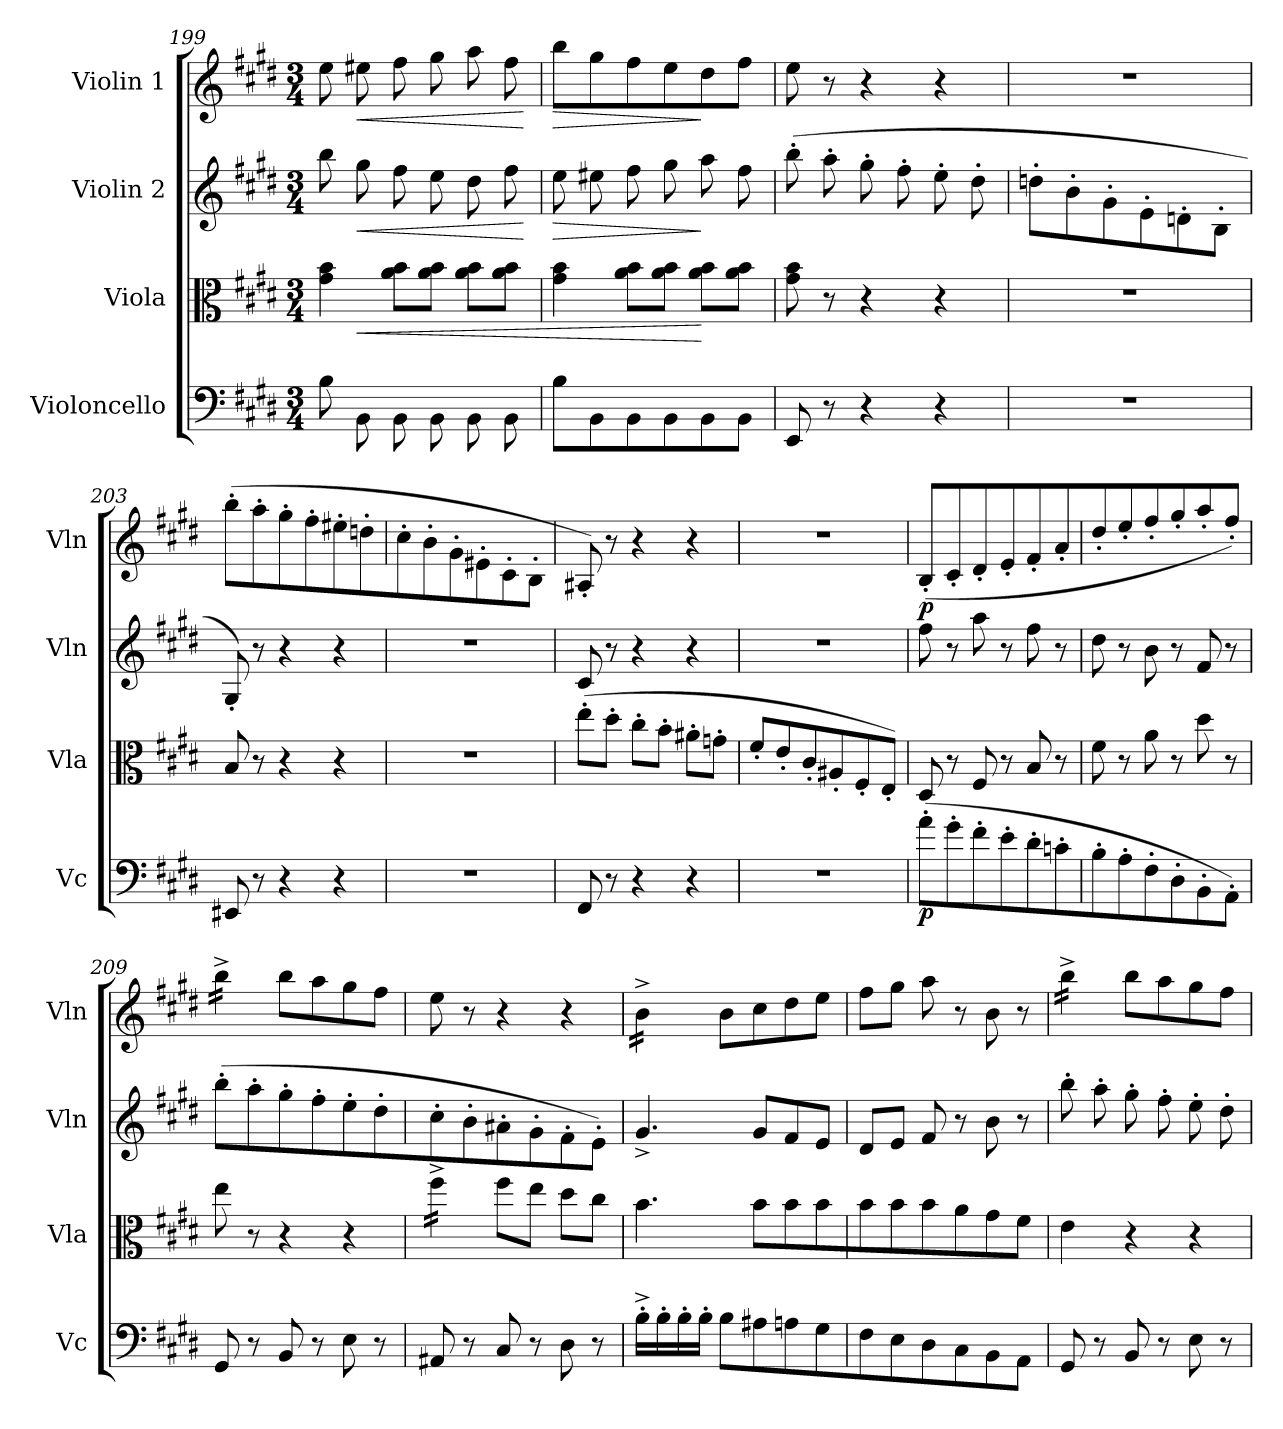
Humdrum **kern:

**kern	**dynam	**kern	**dynam	**kern	**dynam	**kern	**dynam
*part4	*part4	*part3	*part3	*part2	*part2	*part1	*part1
*staff4	*staff4	*staff3	*staff3	*staff2	*staff2	*staff1	*staff1
*I"Violoncello	*	*I"Viola	*	*I"Violin 2	*	*I"Violin 1	*
*I'Vc	*	*I'Vla	*	*I'Vln	*	*I'Vln	*
*clefF4	*	*clefC3	*	*clefG2	*	*clefG2	*
*k[f#c#g#d#]	*	*k[f#c#g#d#]	*	*k[f#c#g#d#]	*	*k[f#c#g#d#]	*
*M3/4	*	*M3/4	*	*M3/4	*	*M3/4	*
=199	=199	=199	=199	=199	=199	=199	=199
*	*	*^	*	*	*	*	*
8B\	.	4g#\ 4b\	8ryy	.	8bb\	.	8ee\	.
!	!	!	!	!LO:HP:b	!	!LO:HP:b	!	!LO:HP:b
8BB\	.	.	8ryy	<	8gg#\	<	8ee#X\	<
8BB\	.	8a\ 8b\L	4ryy	.	8ff#\	.	8ff#\	.
8BB\	.	8a\ 8b\J	.	.	8ee\	.	8gg#\	.
8BB\	.	8a\ 8b\L	4ryy	.	8dd#\	.	8aa\	.
8BB\	.	8a\ 8b\J	.	.	8ff#\	.	8ff#\	.
*	*	*v	*v	*	*	*	*	*
.	.	.	.	.	[	.	[
=200	=200	=200	=200	=200	=200	=200	=200
!	!	!	!	!	!LO:HP:b	!	!LO:HP:b
8B\	.	4g#\ 4b\	.	8ee\	>	8bb\	>
8BB\	.	.	.	8ee#X\	.	8gg#\	.
8BB\	.	8a\ 8b\L	.	8ff#\	.	8ff#\	.
8BB\	.	8a\ 8b\J	.	8gg#\	.	8ee\	.
8BB\	.	8a\ 8b\L	[	8aa\	]	8dd#\	]
8BB\J	.	8a\ 8b\J	.	8ff#\	.	8ff#\J	.
=201	=201	=201	=201	=201	=201	=201	=201
8EE/	.	8g#\ 8b\	.	(8bb'\	.	8ee\	.
8r	.	8r	.	8aa'\	.	8r	.
4r	.	4r	.	8gg#'\	.	4r	.
.	.	.	.	8ff#'\	.	.	.
4r	.	4r	.	8ee'\	.	4r	.
.	.	.	.	8dd#'\	.	.	.
=202	=202	=202	=202	=202	=202	=202	=202
2.r	.	2.r	.	8ddn'\	.	2.r	.
.	.	.	.	8b'\	.	.	.
.	.	.	.	8g#'\	.	.	.
.	.	.	.	8e'\	.	.	.
.	.	.	.	8dn'\	.	.	.
.	.	.	.	8B'\J	.	.	.
=203	=203	=203	=203	=203	=203	=203	=203
8EE#X/	.	8B/	.	8G#'/)	.	(8bb'\L	.
8r	.	8r	.	8r	.	8aa'\	.
4r	.	4r	.	4r	.	8gg#'\	.
.	.	.	.	.	.	8ff#'\	.
4r	.	4r	.	4r	.	8ee#X'\	.
.	.	.	.	.	.	8ddn'\	.
=204	=204	=204	=204	=204	=204	=204	=204
2.r	.	2.r	.	2.r	.	8cc#'\	.
.	.	.	.	.	.	8b'\	.
.	.	.	.	.	.	8g#'\	.
.	.	.	.	.	.	8e#X'\	.
.	.	.	.	.	.	8c#'\	.
.	.	.	.	.	.	8B'\J	.
!!LO:LB:g=z
=205	=205	=205	=205	=205	=205	=205	=205
8FF#/	.	(8ee'\L	.	8c#/	.	8A#X'/)	.
8r	.	8dd#'\J	.	8r	.	8r	.
4r	.	8cc#'\L	.	4r	.	4r	.
.	.	8b'\J	.	.	.	.	.
4r	.	8a#X'\L	.	4r	.	4r	.
.	.	8gn'\J	.	.	.	.	.
!!LO:LB:g=z
=206	=206	=206	=206	=206	=206	=206	=206
2.r	.	8f#'/L	.	2.r	.	2.r	.
.	.	8e'/	.	.	.	.	.
.	.	8c#'/	.	.	.	.	.
.	.	8A#X'/	.	.	.	.	.
.	.	8F#'/	.	.	.	.	.
.	.	8E'/J)	.	.	.	.	.
=207	=207	=207	=207	=207	=207	=207	=207
!	!LO:DY:b	!	!	!	!	!	!LO:DY:b
(8a'\L	p	8D#/	.	8ff#\	.	(8B'/L	p
8g#'\	.	8r	.	8r	.	8c#'/	.
8f#'\	.	8F#/	.	8aa\	.	8d#'/	.
8e'\	.	8r	.	8r	.	8e'/	.
8d#'\	.	8B/	.	8ff#\	.	8f#'/	.
8cn'\	.	8r	.	8r	.	8a'/	.
=208	=208	=208	=208	=208	=208	=208	=208
8B'\	.	8f#\	.	8dd#\	.	8dd#'/	.
8A'\	.	8r	.	8r	.	8ee'/	.
8F#'\	.	8a\	.	8b\	.	8ff#'/	.
8D#'\	.	8r	.	8r	.	8gg#'/	.
8BB'\	.	8dd#\	.	8f#/	.	8aa'/	.
8AA'\J)	.	8r	.	8r	.	8ff#'/J)	.
=209	=209	=209	=209	=209	=209	=209	=209
*	*	*	*	*	*	*tremolo	*
8GG#/	.	8ee\	.	(8bb'\L	.	16bb^\LL	.
.	.	.	.	.	.	16bb^\	.
8r	.	8r	.	8aa'\	.	16bb^\	.
.	.	.	.	.	.	16bb^\JJ	.
*	*	*	*	*	*	*Xtremolo	*
8BB/	.	4r	.	8gg#'\	.	8bb\L	.
8r	.	.	.	8ff#'\	.	8aa\	.
8E\	.	4r	.	8ee'\	.	8gg#\	.
8r	.	.	.	8dd#'\	.	8ff#\J	.
=210	=210	=210	=210	=210	=210	=210	=210
*	*	*tremolo	*	*	*	*	*
8AA#X/	.	16ff#^\LL	.	8cc#'\	.	8ee\	.
.	.	16ff#^\	.	.	.	.	.
8r	.	16ff#^\	.	8b'\	.	8r	.
.	.	16ff#^\JJ	.	.	.	.	.
*	*	*Xtremolo	*	*	*	*	*
8C#/	.	8ff#\L	.	8a#X'\	.	4r	.
8r	.	8ee\J	.	8g#'\	.	.	.
8D#\	.	8dd#\L	.	8f#'\	.	4r	.
8r	.	8cc#\J	.	8e'\J)	.	.	.
=211	=211	=211	=211	=211	=211	=211	=211
*	*	*	*	*	*	*tremolo	*
16B'^\LL	.	4.b\	.	4.g#^/	.	16b^\LL	.
16B'\	.	.	.	.	.	16b^\	.
16B'\	.	.	.	.	.	16b^\	.
16B'\JJ	.	.	.	.	.	16b^\JJ	.
*	*	*	*	*	*	*Xtremolo	*
8B\L	.	.	.	.	.	8b\L	.
8A#X\	.	8b\L	.	8g#/L	.	8cc#\	.
8An\	.	8b\	.	8f#/	.	8dd#\	.
8G#\	.	8b\	.	8e/J	.	8ee\J	.
=212	=212	=212	=212	=212	=212	=212	=212
8F#\	.	8b\	.	8d#/L	.	8ff#\L	.
8E\	.	8b\	.	8e/J	.	8gg#\J	.
8D#\	.	8b\	.	8f#/	.	8aa\	.
8C#\	.	8a\	.	8r	.	8r	.
8BB\	.	8g#\	.	8b\	.	8b\	.
8AA\J	.	8f#\J	.	8r	.	8r	.
!!LO:LB:g=z
=213	=213	=213	=213	=213	=213	=213	=213
*	*	*	*	*	*	*tremolo	*
8GG#/	.	4e\	.	8bb'\L	.	16bb^\LL	.
.	.	.	.	.	.	16bb^\	.
8r	.	.	.	8aa'\	.	16bb^\	.
.	.	.	.	.	.	16bb^\JJ	.
*	*	*	*	*	*	*Xtremolo	*
8BB/	.	4r	.	8gg#'\	.	8bb\L	.
8r	.	.	.	8ff#'\	.	8aa\	.
8E\	.	4r	.	8ee'\	.	8gg#\	.
8r	.	.	.	8dd#'\	.	8ff#\J	.
=	=	=	=	=	=	=	=
*-	*-	*-	*-	*-	*-	*-	*-
